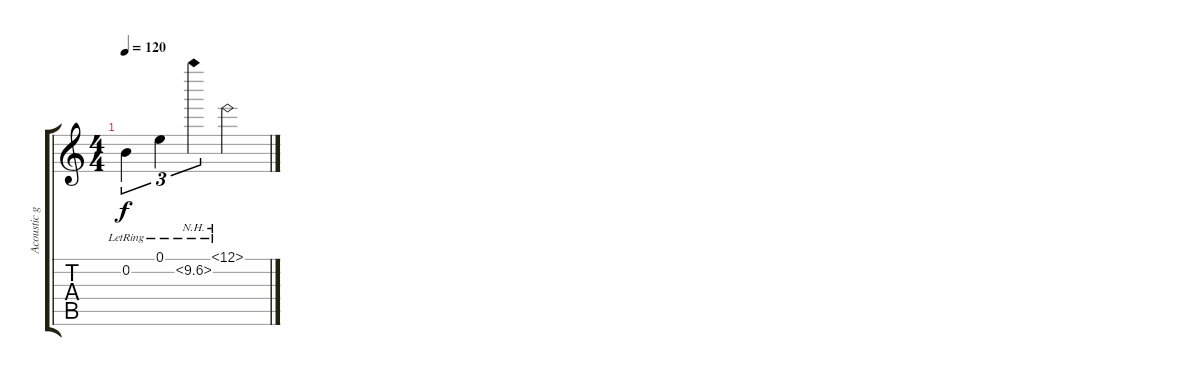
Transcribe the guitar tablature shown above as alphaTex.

\track ("Acoustic guitar" "Acoustic g") {instrument acousticguitarsteel}
\staff {score tabs}
\tuning (E4 B3 G3 D3 A2 E2) {hide}
\ts (4 4)
\tempo 120
\clef g2
\ks c
0.2{lr}.4{tu (3 2) dy f} 0.1{lr}.4{tu (3 2)} 10.2{nh lr}.4{tu (3 2)} 0.1{nh lr}.2
